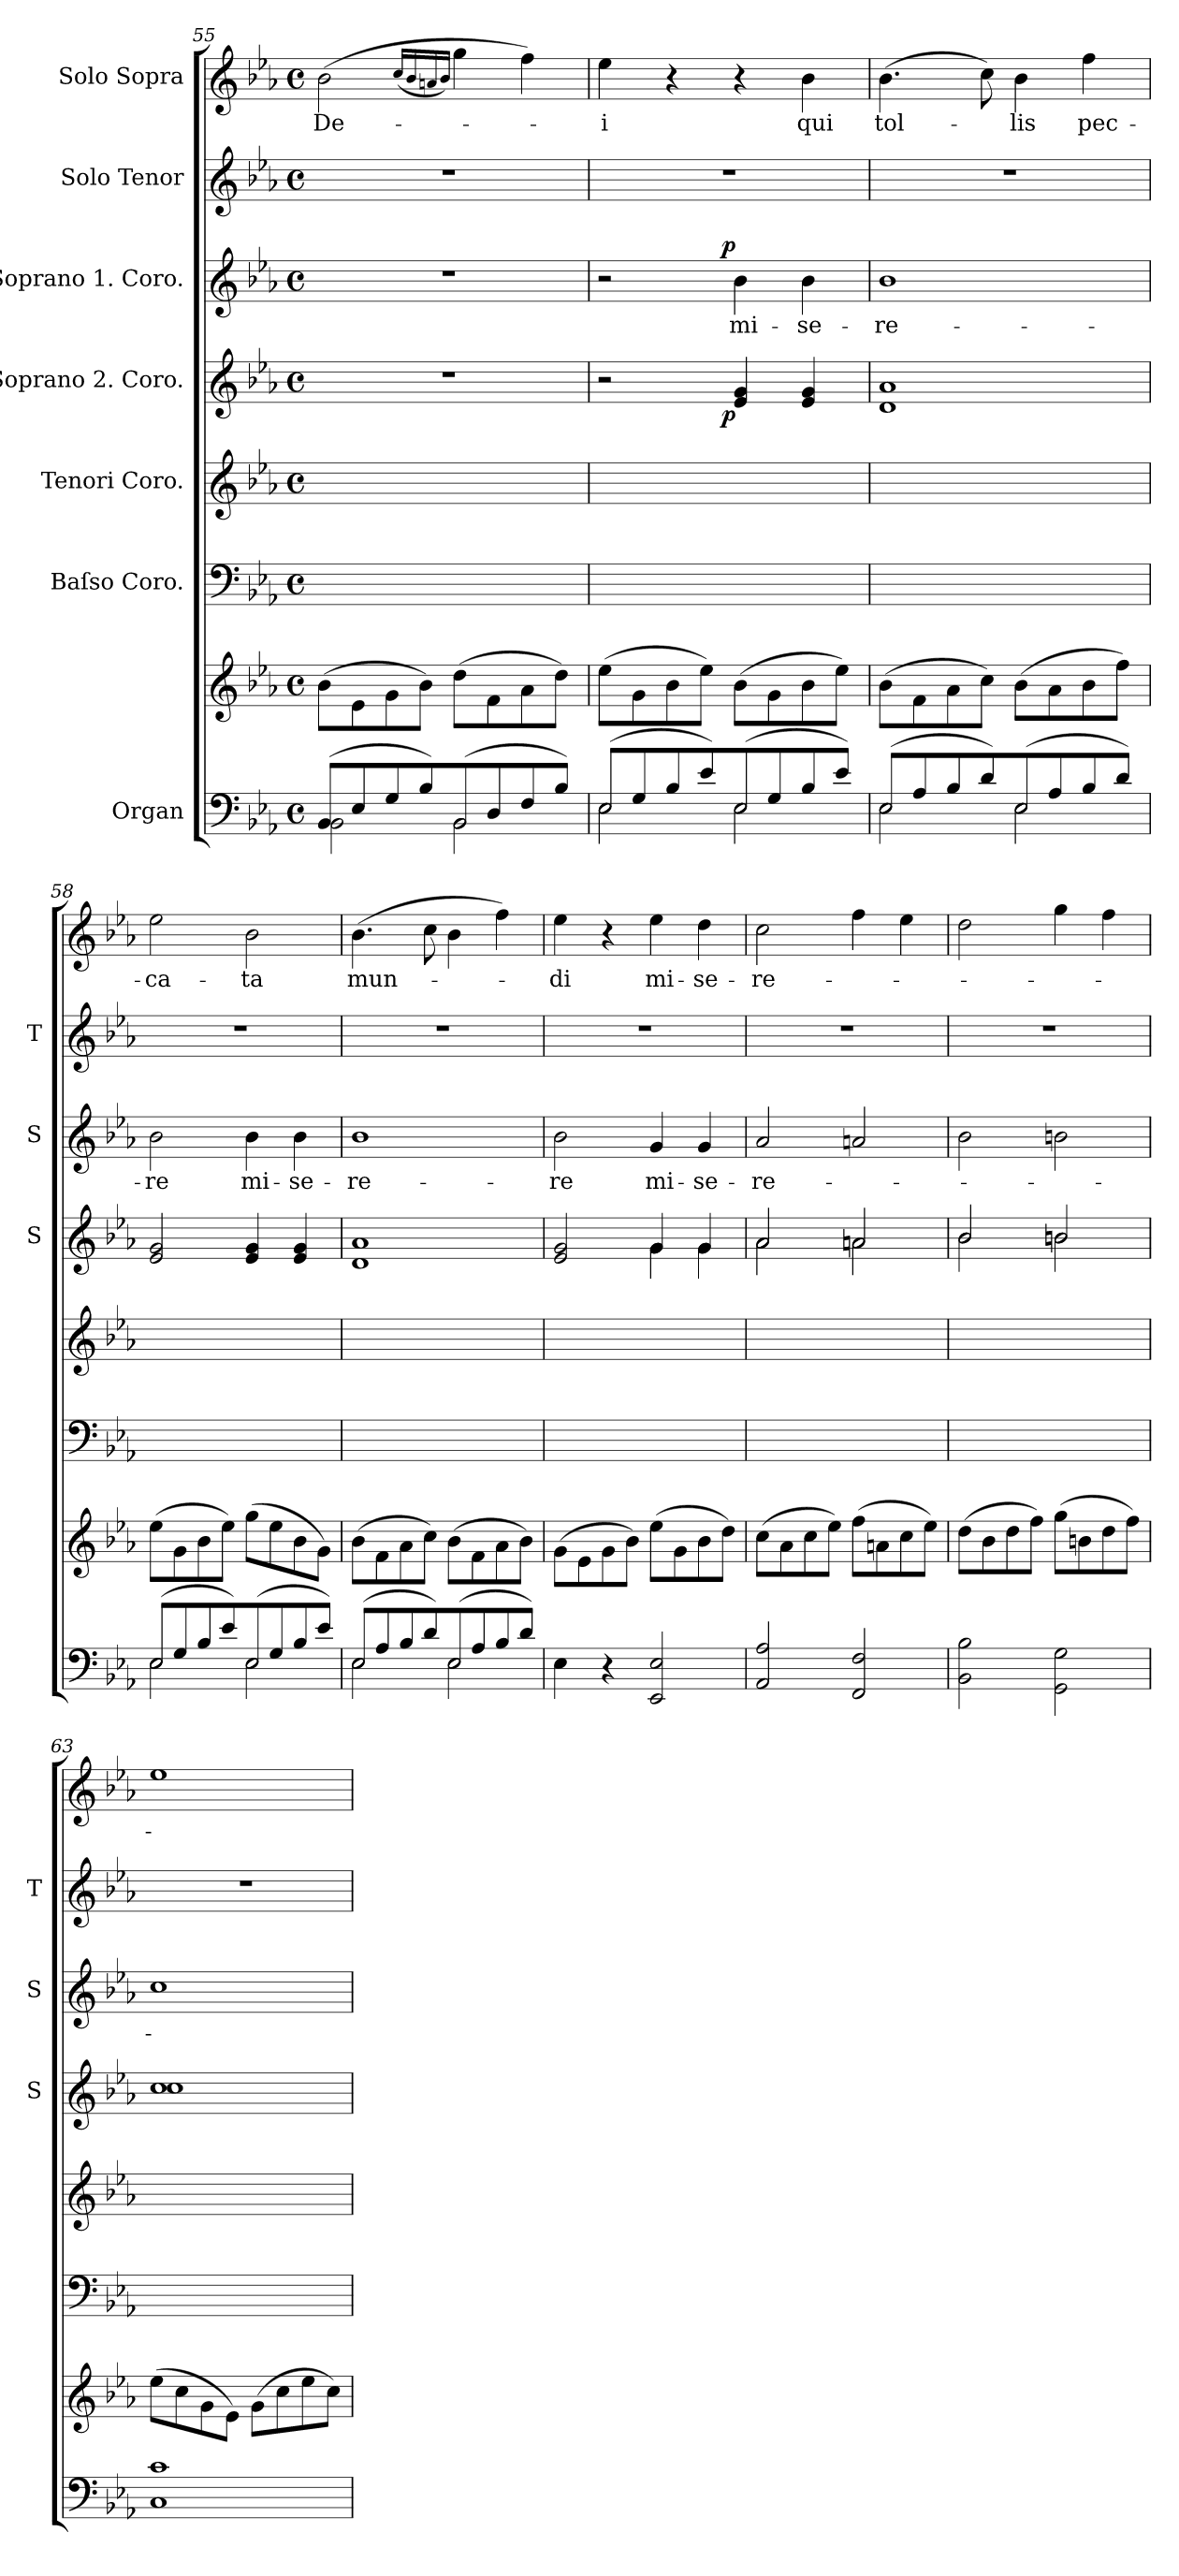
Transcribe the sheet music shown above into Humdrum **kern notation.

**kern	**kern	**kern	**kern	**kern	**dynam	**kern	**text	**dynam	**kern	**kern	**text
*part7	*part7	*part6	*part5	*part4	*part4	*part3	*part3	*part3	*part2	*part1	*part1
*staff8	*staff7	*staff6	*staff5	*staff4	*staff4	*staff3	*staff3	*staff3	*staff2	*staff1	*staff1
*I"Organ	*	*I"Baſso Coro.	*I"Tenori Coro.	*I"Soprano 2. Coro.	*	*I"Soprano 1. Coro.	*	*	*I"Solo Tenor	*I"Solo Sopra	*
*	*	*	*	*I'S	*	*I'S	*	*	*I'T	*	*
*clefF4	*clefG2	*clefF4	*clefG2	*clefG2	*	*clefG2	*	*	*clefG2	*clefG2	*
*k[b-e-a-]	*k[b-e-a-]	*k[b-e-a-]	*k[b-e-a-]	*k[b-e-a-]	*	*k[b-e-a-]	*	*	*k[b-e-a-]	*k[b-e-a-]	*
*c:	*c:	*c:	*c:	*c:	*	*c:	*	*	*c:	*c:	*
*M4/4	*M4/4	*M4/4	*M4/4	*M4/4	*	*M4/4	*	*	*M4/4	*M4/4	*
*met(c)	*met(c)	*met(c)	*met(c)	*met(c)	*	*met(c)	*	*	*met(c)	*met(c)	*
=55	=55	=55	=55	=55	=55	=55	=55	=55	=55	=55	=55
!LO:N:vis=2	!	!	!	!	!	!	!	!	!	!	!
*^	*	*	*	*	*	*	*	*	*	*	*
(<8BB-/	2BB-\	(>8b-\L	1ryy	1ryy	1r	.	1r	.	.	1r	(>2b-\	De-
8E-/	.	8e-\	.	.	.	.	.	.	.	.	.	.
8G/	.	8g\	.	.	.	.	.	.	.	.	.	.
8B-/J)	.	8b-\J)	.	.	.	.	.	.	.	.	.	.
.	.	.	.	.	.	.	.	.	.	.	(<16qqcc/LL	.
.	.	.	.	.	.	.	.	.	.	.	16qqb-/	.
.	.	.	.	.	.	.	.	.	.	.	16qqan/	.
.	.	.	.	.	.	.	.	.	.	.	16qqb-/JJ)	.
!LO:N:vis=2	!	!	!	!	!	!	!	!	!	!	!	!
(<8BB-/	2BB-\	(>8dd\L	.	.	.	.	.	.	.	.	4gg\	.
8D/	.	8f\	.	.	.	.	.	.	.	.	.	.
8F/	.	8a-\	.	.	.	.	.	.	.	.	4ff\)	.
8B-/J)	.	8dd\J)	.	.	.	.	.	.	.	.	.	.
=56	=56	=56	=56	=56	=56	=56	=56	=56	=56	=56	=56	=56
!LO:N:vis=2	!	!	!	!	!	!	!	!	!	!	!	!
(<8E-/	2E-\	(>8ee-\L	1ryy	1ryy	2r	.	2r	.	.	1r	4ee-\	-i
8G/	.	8g\	.	.	.	.	.	.	.	.	.	.
8B-/	.	8b-\	.	.	.	.	.	.	.	.	4r	.
8e-/J)	.	8ee-\J)	.	.	.	.	.	.	.	.	.	.
!LO:N:vis=2	!	!	!	!	!	!LO:DY:b:rj	!	!	!LO:DY:b:rj	!	!	!
(<8E-/	2E-\	(>8b-\L	.	.	4e-/ 4g/	p	4b-\	mi-	p	.	4r	.
8G/	.	8g\	.	.	.	.	.	.	.	.	.	.
8B-/	.	8b-\	.	.	4e-/ 4g/	.	4b-\	-se-	.	.	4b-\	qui
8e-/J)	.	8ee-\J)	.	.	.	.	.	.	.	.	.	.
=57	=57	=57	=57	=57	=57	=57	=57	=57	=57	=57	=57	=57
!LO:N:vis=2	!	!	!	!	!	!	!	!	!	!	!	!
(<8E-/	2E-\	(>8b-\L	1ryy	1ryy	1d 1a-	.	1b-	-re-	.	1r	(>4.b-\	tol-
8A-/	.	8f\	.	.	.	.	.	.	.	.	.	.
8B-/	.	8a-\	.	.	.	.	.	.	.	.	.	.
8d/J)	.	8cc\J)	.	.	.	.	.	.	.	.	8cc\)	.
!LO:N:vis=2	!	!	!	!	!	!	!	!	!	!	!	!
(<8E-/	2E-\	(>8b-\L	.	.	.	.	.	.	.	.	4b-\	-lis
8A-/	.	8a-\	.	.	.	.	.	.	.	.	.	.
8B-/	.	8b-\	.	.	.	.	.	.	.	.	4ff\	pec-
8d/J)	.	8ff\J)	.	.	.	.	.	.	.	.	.	.
=58	=58	=58	=58	=58	=58	=58	=58	=58	=58	=58	=58	=58
!LO:N:vis=2	!	!	!	!	!	!	!	!	!	!	!	!
(<8E-/	2E-\	(>8ee-\L	1ryy	1ryy	2e-/ 2g/	.	2b-\	-re	.	1r	2ee-\	-ca-
8G/	.	8g\	.	.	.	.	.	.	.	.	.	.
8B-/	.	8b-\	.	.	.	.	.	.	.	.	.	.
8e-/J)	.	8ee-\J)	.	.	.	.	.	.	.	.	.	.
!LO:N:vis=2	!	!	!	!	!	!	!	!	!	!	!	!
(<8E-/	2E-\	(>8gg\L	.	.	4e-/ 4g/	.	4b-\	mi-	.	.	2b-\	-ta
8G/	.	8ee-\	.	.	.	.	.	.	.	.	.	.
8B-/	.	8b-\	.	.	4e-/ 4g/	.	4b-\	-se-	.	.	.	.
8e-/J)	.	8g\J)	.	.	.	.	.	.	.	.	.	.
=59	=59	=59	=59	=59	=59	=59	=59	=59	=59	=59	=59	=59
!LO:N:vis=2	!	!	!	!	!	!	!	!	!	!	!	!
(<8E-/	2E-\	(>8b-\L	1ryy	1ryy	1d 1a-	.	1b-	-re-	.	1r	(>4.b-\	mun-
8A-/	.	8f\	.	.	.	.	.	.	.	.	.	.
8B-/	.	8a-\	.	.	.	.	.	.	.	.	.	.
8d/J)	.	8cc\J)	.	.	.	.	.	.	.	.	8cc\	.
!LO:N:vis=2	!	!	!	!	!	!	!	!	!	!	!	!
(<8E-/	2E-\	(>8b-\L	.	.	.	.	.	.	.	.	4b-\	.
8A-/	.	8f\	.	.	.	.	.	.	.	.	.	.
8B-/	.	8a-\	.	.	.	.	.	.	.	.	4ff\)	.
8d/J)	.	8b-\J)	.	.	.	.	.	.	.	.	.	.
*v	*v	*	*	*	*	*	*	*	*	*	*	*
=60	=60	=60	=60	=60	=60	=60	=60	=60	=60	=60	=60
*	*	*	*	*^	*	*	*	*	*	*	*
4E-\	(>8g\L	1ryy	1ryy	2e-/ 2g/	2ryy	.	2b-\	-re	.	1r	4ee-\	-di
.	8e-\	.	.	.	.	.	.	.	.	.	.	.
4r	8g\	.	.	.	.	.	.	.	.	.	4r	.
.	8b-\J)	.	.	.	.	.	.	.	.	.	.	.
2EE-/ 2E-/	(>8ee-\L	.	.	4g/	4g\	.	4g/	mi-	.	.	4ee-\	mi-
.	8g\	.	.	.	.	.	.	.	.	.	.	.
.	8b-\	.	.	4g/	4g\	.	4g/	-se-	.	.	4dd\	-se-
.	8dd\J)	.	.	.	.	.	.	.	.	.	.	.
=61	=61	=61	=61	=61	=61	=61	=61	=61	=61	=61	=61	=61
2AA-/ 2A-/	(>8cc\L	1ryy	1ryy	2a-/	2a-\	.	2a-/	-re-	.	1r	2cc\	-re-
.	8a-\	.	.	.	.	.	.	.	.	.	.	.
.	8cc\	.	.	.	.	.	.	.	.	.	.	.
.	8ee-\J)	.	.	.	.	.	.	.	.	.	.	.
2FF/ 2F/	(>8ff\L	.	.	2an/	2an\	.	2an/	.	.	.	4ff\	.
.	8an\	.	.	.	.	.	.	.	.	.	.	.
.	8cc\	.	.	.	.	.	.	.	.	.	4ee-\	.
.	8ee-\J)	.	.	.	.	.	.	.	.	.	.	.
=62	=62	=62	=62	=62	=62	=62	=62	=62	=62	=62	=62	=62
2BB-\ 2B-\	(>8dd\L	1ryy	1ryy	2b-/	2b-\	.	2b-\	.	.	1r	2dd\	.
.	8b-\	.	.	.	.	.	.	.	.	.	.	.
.	8dd\	.	.	.	.	.	.	.	.	.	.	.
.	8ff\J)	.	.	.	.	.	.	.	.	.	.	.
2GG\ 2G\	(>8gg\L	.	.	2bn/	2bn\	.	2bn\	.	.	.	4gg\	.
.	8bn\	.	.	.	.	.	.	.	.	.	.	.
.	8dd\	.	.	.	.	.	.	.	.	.	4ff\	.
.	8ff\J)	.	.	.	.	.	.	.	.	.	.	.
=63	=63	=63	=63	=63	=63	=63	=63	=63	=63	=63	=63	=63
1C 1c	(>8ee-\L	1ryy	1ryy	1cc	1cc	.	1cc	.	.	1r	1ee-	.
.	8cc\	.	.	.	.	.	.	.	.	.	.	.
.	8g\	.	.	.	.	.	.	.	.	.	.	.
.	8e-\J)	.	.	.	.	.	.	.	.	.	.	.
.	(>8g\L	.	.	.	.	.	.	.	.	.	.	.
.	8cc\	.	.	.	.	.	.	.	.	.	.	.
.	8ee-\	.	.	.	.	.	.	.	.	.	.	.
.	8cc\J)	.	.	.	.	.	.	.	.	.	.	.
*	*	*	*	*v	*v	*	*	*	*	*	*	*
=	=	=	=	=	=	=	=	=	=	=	=
*-	*-	*-	*-	*-	*-	*-	*-	*-	*-	*-	*-
